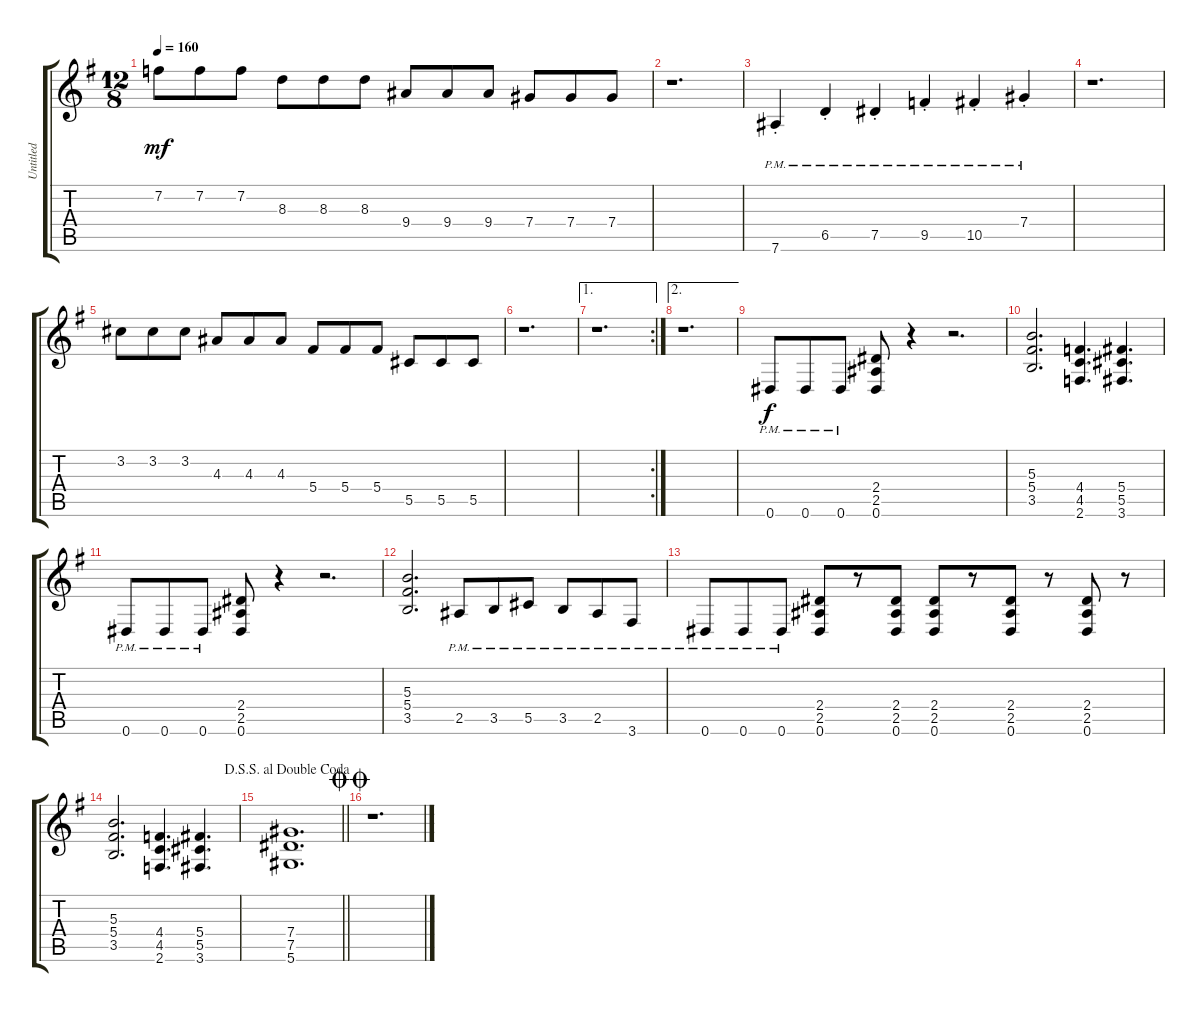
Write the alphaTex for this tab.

\track ("Untitled" "Untitled") {instrument distortionguitar}
\staff {score tabs}
\tuning (Eb4 Bb3 Gb3 Db3 Ab2 Eb2) {hide}
\ts (12 8)
\tempo 160
\clef g2
\ks g
7.2.8{dy mf} 7.2.8 7.2.8 8.3.8 8.3.8 8.3.8 9.4.8 9.4.8 9.4.8 7.4.8 7.4.8 7.4.8 |
r.1{d} |
7.6{pm st}.4 6.5{pm st}.4 7.5{pm st}.4 9.5{pm st}.4 10.5{pm st}.4 7.4{pm st}.4 |
r.1{d} |
3.2.8 3.2.8 3.2.8 4.3.8 4.3.8 4.3.8 5.4.8 5.4.8 5.4.8 5.5.8 5.5.8 5.5.8 |
r.1{d} |
\ae 1
\rc 2
r.1{d} |
\ae 2
r.1{d} |
0.6{pm}.8{dy f} 0.6{pm}.8 0.6{pm}.8 (2.4 2.5 0.6).8 r.4 r.2{d} |
(5.3 5.4 3.5).2{d} (4.4 4.5 2.6).4{d} (5.4 5.5 3.6).4{d} |
0.6{pm}.8 0.6{pm}.8 0.6{pm}.8 (2.4 2.5 0.6).8 r.4 r.2{d} |
(5.3 5.4 3.5).2{d} 2.5{pm}.8 3.5{pm}.8 5.5{pm}.8 3.5{pm}.8 2.5{pm}.8 3.6{pm}.8 |
0.6{pm}.8 0.6{pm}.8 0.6{pm}.8 (2.4 2.5 0.6).8 r.8 (2.4 2.5 0.6).8 (2.4 2.5 0.6).8 r.8 (2.4 2.5 0.6).8 r.8 (2.4 2.5 0.6).8 r.8 |
(5.3 5.4 3.5).2{d} (4.4 4.5 2.6).4{d} (5.4 5.5 3.6).4{d} |
\jump dalsegnosegnoaldoublecoda
\barLineRight lightlight
(7.4 7.5 5.6).1{d} |
\jump doublecoda
r.1{d}
